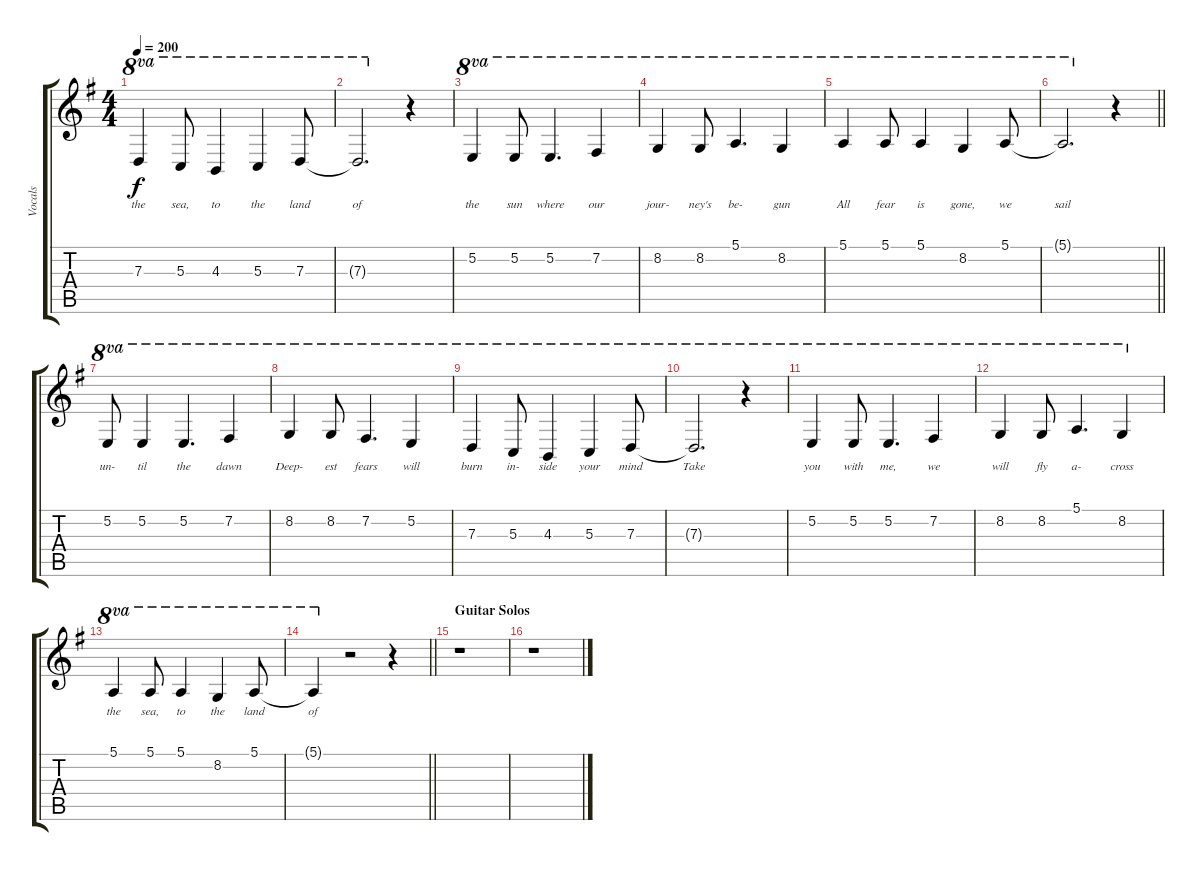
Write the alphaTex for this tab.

\track ("Vocals" "Vocals") {instrument lead2sawtooth}
\staff {score tabs}
\tuning (E4 B3 G3 D3 A2 E2) {hide}
\ts (4 4)
\tempo 200
\clef g2
\ks g
7.3.4{ot 8va lyrics (0 "the") lyrics (1 "") lyrics (2 "") lyrics (3 "") lyrics (4 "") dy f} 5.3.8{ot 8va lyrics (0 "sea,") lyrics (1 "") lyrics (2 "") lyrics (3 "") lyrics (4 "")} 4.3.4{ot 8va lyrics (0 "to") lyrics (1 "") lyrics (2 "") lyrics (3 "") lyrics (4 "")} 5.3.4{ot 8va lyrics (0 "the") lyrics (1 "") lyrics (2 "") lyrics (3 "") lyrics (4 "")} 7.3.8{ot 8va lyrics (0 "land") lyrics (1 "") lyrics (2 "") lyrics (3 "") lyrics (4 "")} |
7.3{t}.2{d ot 8va lyrics (0 "of") lyrics (1 "") lyrics (2 "") lyrics (3 "") lyrics (4 "")} r.4 |
5.2.4{ot 8va lyrics (0 "the") lyrics (1 "") lyrics (2 "") lyrics (3 "") lyrics (4 "")} 5.2.8{ot 8va lyrics (0 "sun") lyrics (1 "") lyrics (2 "") lyrics (3 "") lyrics (4 "")} 5.2.4{d ot 8va lyrics (0 "where") lyrics (1 "") lyrics (2 "") lyrics (3 "") lyrics (4 "")} 7.2.4{ot 8va lyrics (0 "our") lyrics (1 "") lyrics (2 "") lyrics (3 "") lyrics (4 "")} |
8.2.4{ot 8va lyrics (0 "jour-") lyrics (1 "") lyrics (2 "") lyrics (3 "") lyrics (4 "")} 8.2.8{ot 8va lyrics (0 "ney's") lyrics (1 "") lyrics (2 "") lyrics (3 "") lyrics (4 "")} 5.1.4{d ot 8va lyrics (0 "be-") lyrics (1 "") lyrics (2 "") lyrics (3 "") lyrics (4 "")} 8.2.4{ot 8va lyrics (0 "gun") lyrics (1 "") lyrics (2 "") lyrics (3 "") lyrics (4 "")} |
5.1.4{ot 8va lyrics (0 "All") lyrics (1 "") lyrics (2 "") lyrics (3 "") lyrics (4 "")} 5.1.8{ot 8va lyrics (0 "fear") lyrics (1 "") lyrics (2 "") lyrics (3 "") lyrics (4 "")} 5.1.4{ot 8va lyrics (0 "is") lyrics (1 "") lyrics (2 "") lyrics (3 "") lyrics (4 "")} 8.2.4{ot 8va lyrics (0 "gone,") lyrics (1 "") lyrics (2 "") lyrics (3 "") lyrics (4 "")} 5.1.8{ot 8va lyrics (0 "we") lyrics (1 "") lyrics (2 "") lyrics (3 "") lyrics (4 "")} |
\barLineRight lightlight
5.1{t}.2{d ot 8va lyrics (0 "sail") lyrics (1 "") lyrics (2 "") lyrics (3 "") lyrics (4 "")} r.4 |
\section ("" "")
5.2.8{ot 8va lyrics (0 "un-") lyrics (1 "") lyrics (2 "") lyrics (3 "") lyrics (4 "")} 5.2.4{ot 8va lyrics (0 "til") lyrics (1 "") lyrics (2 "") lyrics (3 "") lyrics (4 "")} 5.2.4{d ot 8va lyrics (0 "the") lyrics (1 "") lyrics (2 "") lyrics (3 "") lyrics (4 "")} 7.2.4{ot 8va lyrics (0 "dawn") lyrics (1 "") lyrics (2 "") lyrics (3 "") lyrics (4 "")} |
8.2.4{ot 8va lyrics (0 "Deep-") lyrics (1 "") lyrics (2 "") lyrics (3 "") lyrics (4 "")} 8.2.8{ot 8va lyrics (0 "est") lyrics (1 "") lyrics (2 "") lyrics (3 "") lyrics (4 "")} 7.2.4{d ot 8va lyrics (0 "fears") lyrics (1 "") lyrics (2 "") lyrics (3 "") lyrics (4 "")} 5.2.4{ot 8va lyrics (0 "will") lyrics (1 "") lyrics (2 "") lyrics (3 "") lyrics (4 "")} |
7.3.4{ot 8va lyrics (0 "burn") lyrics (1 "") lyrics (2 "") lyrics (3 "") lyrics (4 "")} 5.3.8{ot 8va lyrics (0 "in-") lyrics (1 "") lyrics (2 "") lyrics (3 "") lyrics (4 "")} 4.3.4{ot 8va lyrics (0 "side") lyrics (1 "") lyrics (2 "") lyrics (3 "") lyrics (4 "")} 5.3.4{ot 8va lyrics (0 "your") lyrics (1 "") lyrics (2 "") lyrics (3 "") lyrics (4 "")} 7.3.8{ot 8va lyrics (0 "mind") lyrics (1 "") lyrics (2 "") lyrics (3 "") lyrics (4 "")} |
7.3{t}.2{d ot 8va lyrics (0 "Take") lyrics (1 "") lyrics (2 "") lyrics (3 "") lyrics (4 "")} r.4{ot 8va} |
5.2.4{ot 8va lyrics (0 "you") lyrics (1 "") lyrics (2 "") lyrics (3 "") lyrics (4 "")} 5.2.8{ot 8va lyrics (0 "with") lyrics (1 "") lyrics (2 "") lyrics (3 "") lyrics (4 "")} 5.2.4{d ot 8va lyrics (0 "me,") lyrics (1 "") lyrics (2 "") lyrics (3 "") lyrics (4 "")} 7.2.4{ot 8va lyrics (0 "we") lyrics (1 "") lyrics (2 "") lyrics (3 "") lyrics (4 "")} |
8.2.4{ot 8va lyrics (0 "will") lyrics (1 "") lyrics (2 "") lyrics (3 "") lyrics (4 "")} 8.2.8{ot 8va lyrics (0 "fly") lyrics (1 "") lyrics (2 "") lyrics (3 "") lyrics (4 "")} 5.1.4{d ot 8va lyrics (0 "a-") lyrics (1 "") lyrics (2 "") lyrics (3 "") lyrics (4 "")} 8.2.4{ot 8va lyrics (0 "cross") lyrics (1 "") lyrics (2 "") lyrics (3 "") lyrics (4 "")} |
5.1.4{ot 8va lyrics (0 "the") lyrics (1 "") lyrics (2 "") lyrics (3 "") lyrics (4 "")} 5.1.8{ot 8va lyrics (0 "sea,") lyrics (1 "") lyrics (2 "") lyrics (3 "") lyrics (4 "")} 5.1.4{ot 8va lyrics (0 "to") lyrics (1 "") lyrics (2 "") lyrics (3 "") lyrics (4 "")} 8.2.4{ot 8va lyrics (0 "the") lyrics (1 "") lyrics (2 "") lyrics (3 "") lyrics (4 "")} 5.1.8{ot 8va lyrics (0 "land") lyrics (1 "") lyrics (2 "") lyrics (3 "") lyrics (4 "")} |
\barLineRight lightlight
5.1{t}.4{ot 8va lyrics (0 "of") lyrics (1 "") lyrics (2 "") lyrics (3 "") lyrics (4 "")} r.2 r.4 |
\section ("" "Guitar Solos")
r.1 |
r.1
